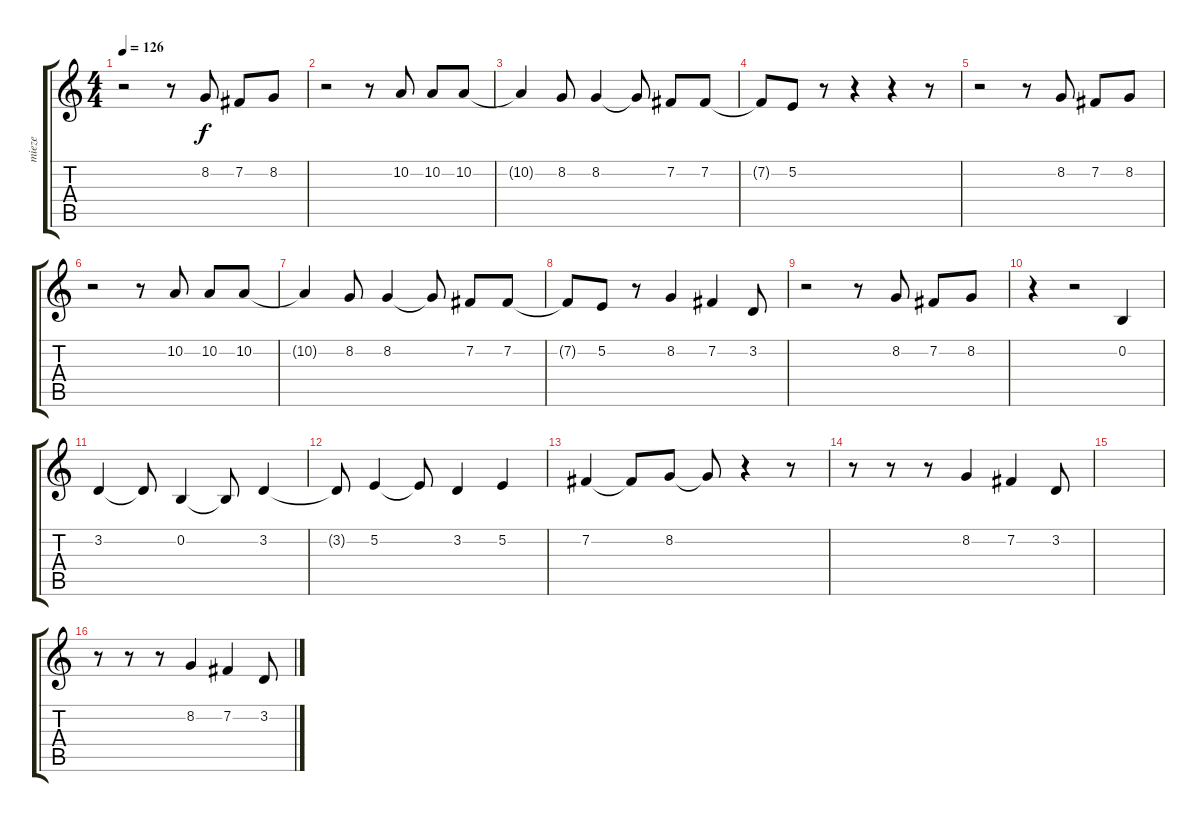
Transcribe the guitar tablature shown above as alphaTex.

\track ("mieze" "mieze") {instrument clarinet}
\staff {score tabs}
\tuning (E4 B3 G3 D3 A2 E2) {hide}
\ts (4 4)
\tempo 126
\clef g2
\ks c
r.2{dy f} r.8 8.2.8 7.2.8 8.2.8 |
r.2 r.8 10.2.8 10.2.8 10.2.8 |
10.2{t}.4 8.2.8 8.2.4 8.2{t}.8 7.2.8 7.2.8 |
7.2{t}.8 5.2.8 r.8 r.4 r.4 r.8 |
r.2 r.8 8.2.8 7.2.8 8.2.8 |
r.2 r.8 10.2.8 10.2.8 10.2.8 |
10.2{t}.4 8.2.8 8.2.4 8.2{t}.8 7.2.8 7.2.8 |
7.2{t}.8 5.2.8 r.8 8.2.4 7.2.4 3.2.8 |
r.2 r.8 8.2.8 7.2.8 8.2.8 |
r.4 r.2 0.2.4 |
3.2.4 3.2{t}.8 0.2.4 0.2{t}.8 3.2.4 |
3.2{t}.8 5.2.4 5.2{t}.8 3.2.4 5.2.4 |
7.2.4 7.2{t}.8 8.2.8 8.2{t}.8 r.4 r.8 |
r.8 r.8 r.8 8.2.4 7.2.4 3.2.8 |
|
r.8 r.8 r.8 8.2.4 7.2.4 3.2.8
